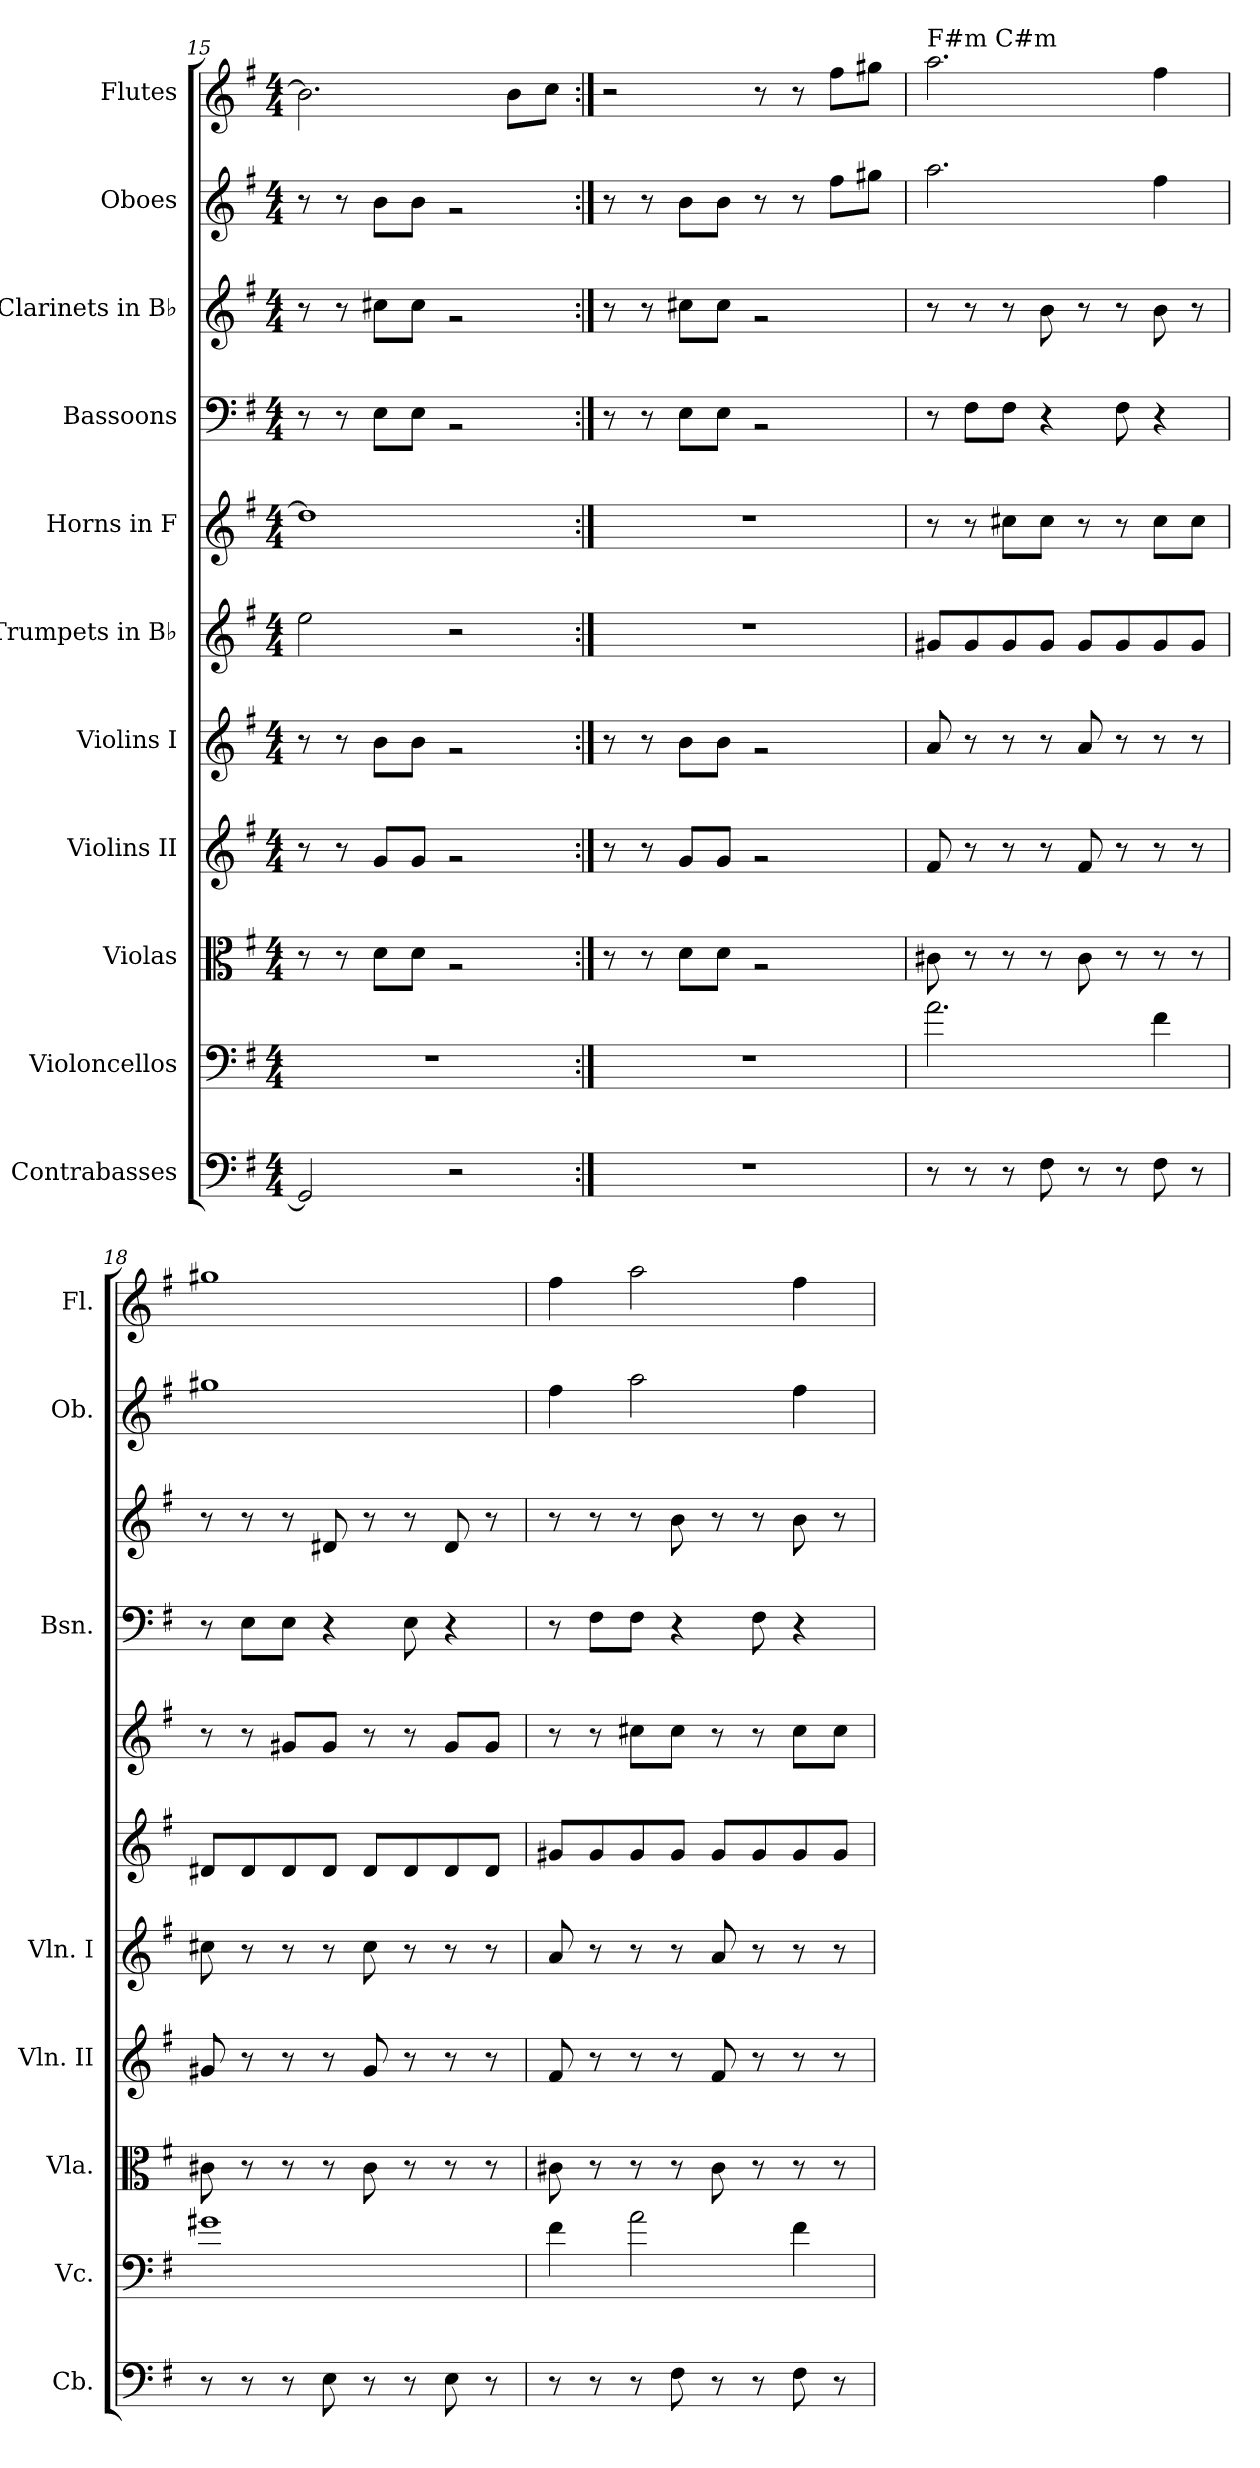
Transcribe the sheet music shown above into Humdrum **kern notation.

**kern	**kern	**kern	**kern	**kern	**kern	**kern	**kern	**kern	**kern	**kern
*part11	*part10	*part9	*part8	*part7	*part6	*part5	*part4	*part3	*part2	*part1
*staff11	*staff10	*staff9	*staff8	*staff7	*staff6	*staff5	*staff4	*staff3	*staff2	*staff1
*I"Contrabasses	*I"Violoncellos	*I"Violas	*I"Violins II	*I"Violins I	*I"Trumpets in B♭	*I"Horns in F	*I"Bassoons	*I"Clarinets in B♭	*I"Oboes	*I"Flutes
*I'Cb.	*I'Vc.	*I'Vla.	*I'Vln. II	*I'Vln. I	*	*	*I'Bsn.	*	*I'Ob.	*I'Fl.
*clefF4	*clefF4	*clefC3	*clefG2	*clefG2	*clefG2	*clefG2	*clefF4	*clefG2	*clefG2	*clefG2
*ITrd7c12	*	*	*	*	*ITrd1c2	*ITrd4c7	*	*ITrd1c2	*	*
*k[f#]	*k[f#]	*k[f#]	*k[f#]	*k[f#]	*k[b-]	*k[]	*k[f#]	*k[b-]	*k[f#]	*k[f#]
*M4/4	*M4/4	*M4/4	*M4/4	*M4/4	*M4/4	*M4/4	*M4/4	*M4/4	*M4/4	*M4/4
=15	=15	=15	=15	=15	=15	=15	=15	=15	=15	=15
2GGG/]	1r	8r	8r	8r	2dd\	1g]	8r	8r	8r	2.b\]
.	.	8r	8r	8r	.	.	8r	8r	8r	.
.	.	8d\L	8g/L	8b\L	.	.	8E\L	8bn\L	8b\L	.
.	.	8d\J	8g/J	8b\J	.	.	8E\J	8b\J	8b\J	.
2r	.	2rA	2rg	2rg	2r	.	2rBB	2rg	2rg	.
.	.	.	.	.	.	.	.	.	.	8b\L
.	.	.	.	.	.	.	.	.	.	8cc\J
=16:|!	=16:|!	=16:|!	=16:|!	=16:|!	=16:|!	=16:|!	=16:|!	=16:|!	=16:|!	=16:|!
1r	1r	8r	8r	8r	1r	1r	8r	8r	8r	2r
.	.	8r	8r	8r	.	.	8r	8r	8r	.
.	.	8d\L	8g/L	8b\L	.	.	8E\L	8bn\L	8b\L	.
.	.	8d\J	8g/J	8b\J	.	.	8E\J	8b\J	8b\J	.
.	.	2rA	2rg	2rg	.	.	2rBB	2rg	8r	8r
.	.	.	.	.	.	.	.	.	8r	8r
.	.	.	.	.	.	.	.	.	8ff#\L	8ff#\L
.	.	.	.	.	.	.	.	.	8gg#X\J	8gg#X\J
!!LO:PB:g=z
=17	=17	=17	=17	=17	=17	=17	=17	=17	=17	=17
!	!	!	!	!	!	!	!	!	!	!LO:TX:a:t=F#m C#m
8r	2.a\	8c#X\	8f#/	8a/	8f#X/L	8r	8r	8r	2.aa\	2.aa\
8r	.	8r	8r	8r	8f#/	8r	8F#\L	8r	.	.
8r	.	8r	8r	8r	8f#/	8f#X\L	8F#\J	8r	.	.
8FF#\	.	8r	8r	8r	8f#/J	8f#\J	4r	8a\	.	.
8r	.	8c#\	8f#/	8a/	8f#/L	8r	.	8r	.	.
8r	.	8r	8r	8r	8f#/	8r	8F#\	8r	.	.
8FF#\	4f#\	8r	8r	8r	8f#/	8f#\L	4r	8a\	4ff#\	4ff#\
8r	.	8r	8r	8r	8f#/J	8f#\J	.	8r	.	.
=18	=18	=18	=18	=18	=18	=18	=18	=18	=18	=18
8r	1g#X	8c#X\	8g#X/	8cc#X\	8c#X/L	8r	8r	8r	1gg#X	1gg#X
8r	.	8r	8r	8r	8c#/	8r	8E\L	8r	.	.
8r	.	8r	8r	8r	8c#/	8c#X/L	8E\J	8r	.	.
8EE\	.	8r	8r	8r	8c#/J	8c#/J	4r	8c#X/	.	.
8r	.	8c#\	8g#/	8cc#\	8c#/L	8r	.	8r	.	.
8r	.	8r	8r	8r	8c#/	8r	8E\	8r	.	.
8EE\	.	8r	8r	8r	8c#/	8c#/L	4r	8c#/	.	.
8r	.	8r	8r	8r	8c#/J	8c#/J	.	8r	.	.
=19	=19	=19	=19	=19	=19	=19	=19	=19	=19	=19
8r	4f#\	8c#X\	8f#/	8a/	8f#X/L	8r	8r	8r	4ff#\	4ff#\
8r	.	8r	8r	8r	8f#/	8r	8F#\L	8r	.	.
8r	2a\	8r	8r	8r	8f#/	8f#X\L	8F#\J	8r	2aa\	2aa\
8FF#\	.	8r	8r	8r	8f#/J	8f#\J	4r	8a\	.	.
8r	.	8c#\	8f#/	8a/	8f#/L	8r	.	8r	.	.
8r	.	8r	8r	8r	8f#/	8r	8F#\	8r	.	.
8FF#\	4f#\	8r	8r	8r	8f#/	8f#\L	4r	8a\	4ff#\	4ff#\
8r	.	8r	8r	8r	8f#/J	8f#\J	.	8r	.	.
=	=	=	=	=	=	=	=	=	=	=
*-	*-	*-	*-	*-	*-	*-	*-	*-	*-	*-
